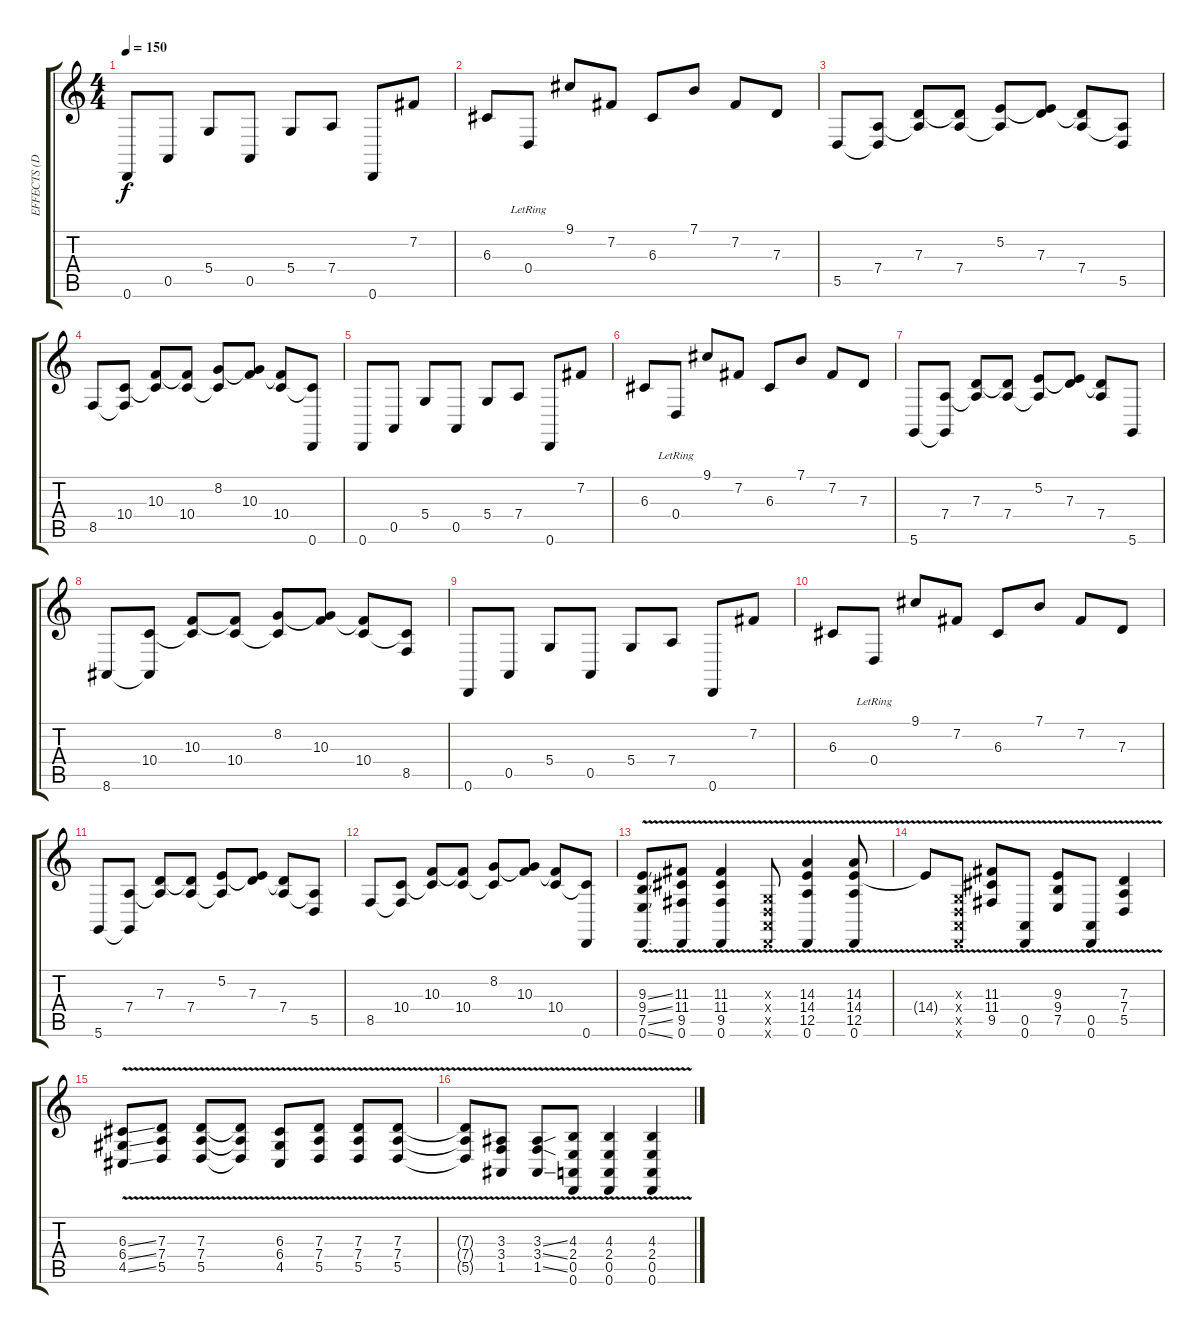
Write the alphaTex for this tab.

\track ("EFFECTS (DON'T PAY ATTENTION)" "EFFECTS (D") {instrument fx4atmosphere}
\staff {score tabs}
\tuning (E4 B3 G3 D3 A2 D2) {hide}
\ts (4 4)
\tempo 150
\clef g2
\ks c
0.6.8{dy f} 0.5.8 5.4.8 0.5.8 5.4.8 7.4.8 0.6.8 7.2.8 |
6.3.8 0.4{lr}.8 9.1.8 7.2.8 6.3.8 7.1.8 7.2.8 7.3.8 |
5.5.8 (7.4 5.5{t}).8 (7.3 7.4{t}).8 (7.3{t} 7.4).8 (5.2 7.4{t}).8 (5.2{t} 7.3).8 (7.3{t} 7.4).8 (7.4{t} 5.5).8 |
8.5.8 (10.4 8.5{t}).8 (10.3 10.4{t}).8 (10.3{t} 10.4).8 (8.2 10.4{t}).8 (8.2{t} 10.3).8 (10.3{t} 10.4).8 (10.4{t} 0.6).8 |
0.6.8 0.5.8 5.4.8 0.5.8 5.4.8 7.4.8 0.6.8 7.2.8 |
6.3.8 0.4{lr}.8 9.1.8 7.2.8 6.3.8 7.1.8 7.2.8 7.3.8 |
5.6.8 (7.4 5.6{t}).8 (7.3 7.4{t}).8 (7.3{t} 7.4).8 (5.2 7.4{t}).8 (5.2{t} 7.3).8 (7.3{t} 7.4).8 5.6.8 |
8.6.8 (10.4 8.6{t}).8 (10.3 10.4{t}).8 (10.3{t} 10.4).8 (8.2 10.4{t}).8 (8.2{t} 10.3).8 (10.3{t} 10.4).8 (10.4{t} 8.5).8 |
0.6.8 0.5.8 5.4.8 0.5.8 5.4.8 7.4.8 0.6.8 7.2.8 |
6.3.8 0.4{lr}.8 9.1.8 7.2.8 6.3.8 7.1.8 7.2.8 7.3.8 |
5.6.8 (7.4 5.6{t}).8 (7.3 7.4{t}).8 (7.3{t} 7.4).8 (5.2 7.4{t}).8 (5.2{t} 7.3).8 (7.3{t} 7.4).8 (7.4{t} 5.5).8 |
8.5.8 (10.4 8.5{t}).8 (10.3 10.4{t}).8 (10.3{t} 10.4).8 (8.2 10.4{t}).8 (8.2{t} 10.3).8 (10.3{t} 10.4).8 (10.4{t} 0.6).8 |
(9.3{v ss} 9.4{v ss} 7.5{v ss} 0.6{v ss}).8 (11.3{v} 11.4{v} 9.5{v} 0.6{v}).8 (11.3{v} 11.4{v} 9.5{v} 0.6{v}).4 (0.3{v x} 0.4{v x} 0.5{v x} 0.6{v x}).8 (14.3{v} 14.4{v} 12.5{v} 0.6{v}).4 (14.3{v} 14.4{v} 12.5{v} 0.6{v}).8 |
14.4{v t}.8 (0.3{v x} 0.4{v x} 0.5{v x} 0.6{v x}).8 (11.3{v} 11.4{v} 9.5{v}).8 (0.5{v} 0.6{v}).8 (9.3{v} 9.4{v} 7.5{v}).8 (0.5{v} 0.6{v}).8 (7.3{v} 7.4{v} 5.5{v}).4 |
(6.3{v ss} 6.4{v ss} 4.5{v ss}).8 (7.3{v} 7.4{v} 5.5{v}).8 (7.3{v} 7.4{v} 5.5{v}).8 (7.3{v t} 7.4{v t} 5.5{v t}).8 (6.3{v} 6.4{v} 4.5{v}).8 (7.3{v} 7.4{v} 5.5{v}).8 (7.3{v} 7.4{v} 5.5{v}).8 (7.3{v} 7.4{v} 5.5{v}).8 |
(7.3{v t} 7.4{v t} 5.5{v t}).8 (3.3{v} 3.4{v} 1.5{v}).8 (3.3{v ss} 3.4{v ss} 1.5{v ss}).8 (4.3{v} 2.4{v} 0.5{v} 0.6{v}).8 (4.3{v} 2.4{v} 0.5{v} 0.6{v}).4 (4.3{v} 2.4{v} 0.5{v} 0.6{v}).4
